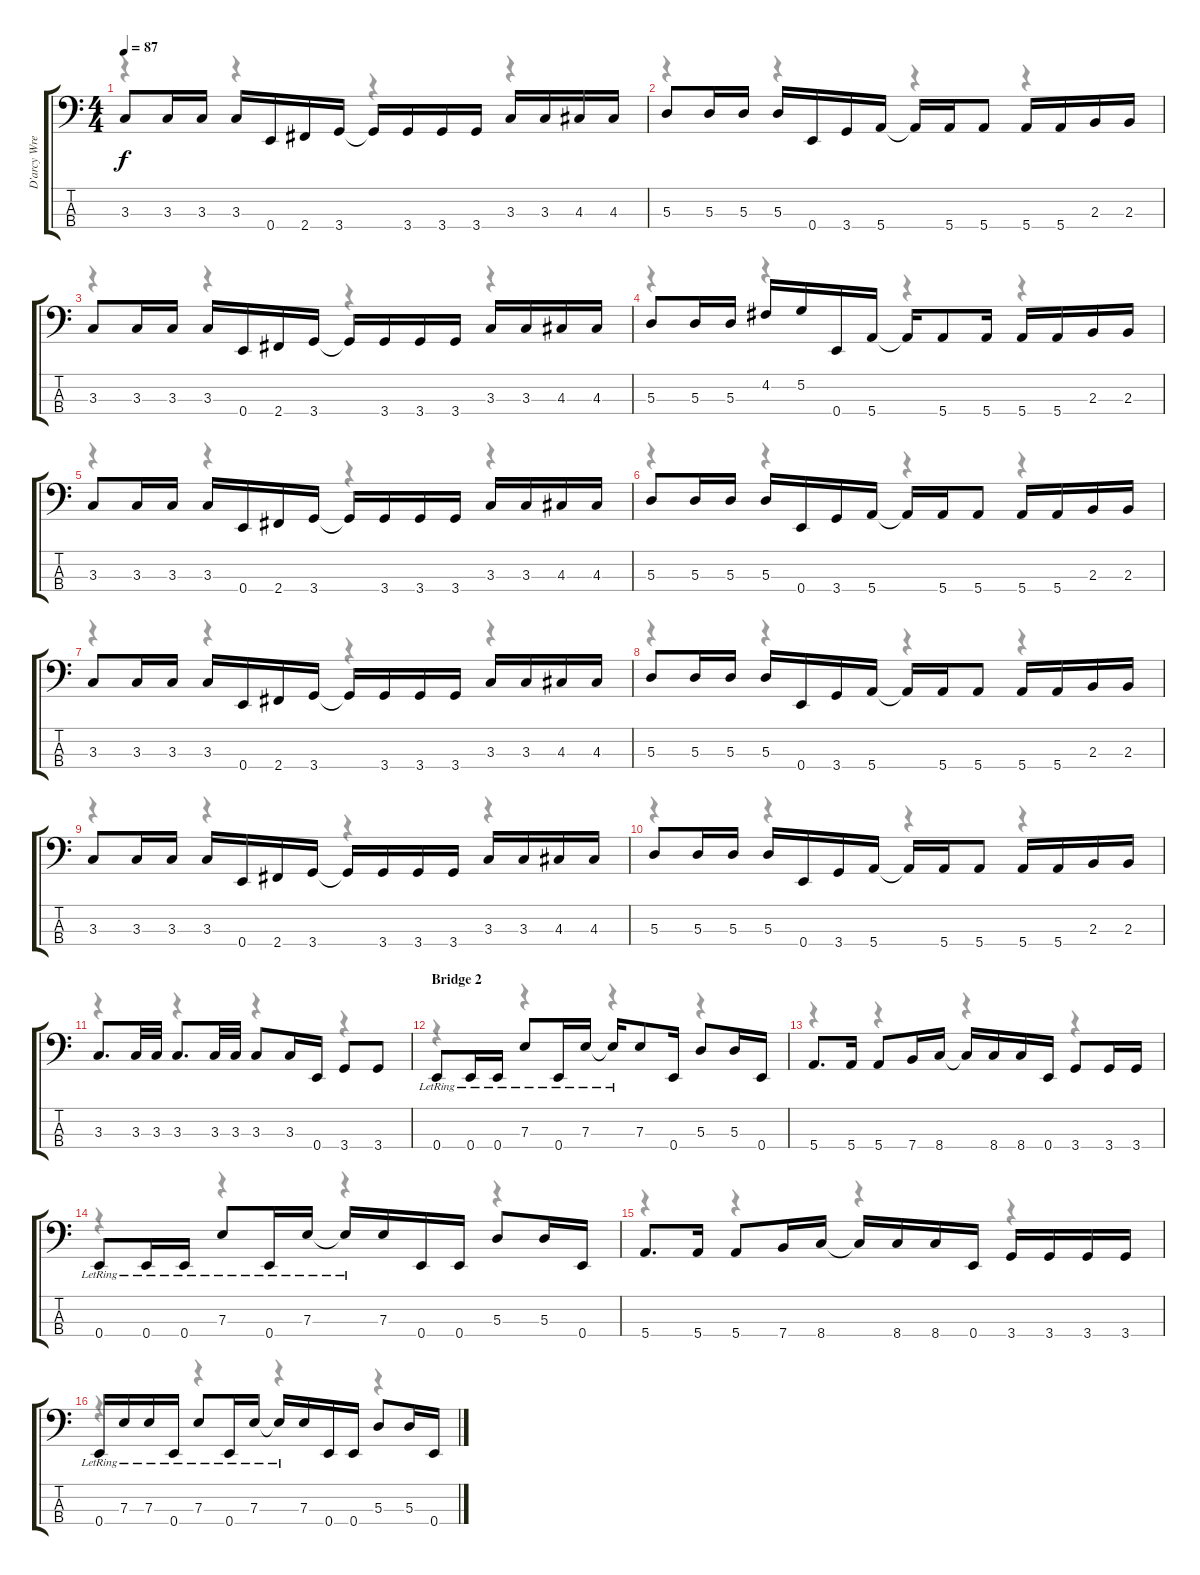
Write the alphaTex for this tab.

\track ("D'arcy Wretsky - Bass Guitar" "D'arcy Wre") {instrument electricbasspick}
\staff {score tabs}
\tuning (G2 D2 A1 E1) {hide}
\voice
\ts (4 4)
\tempo 87
\clef f4
\ks c
3.3.8{dy f} 3.3.16 3.3.16 3.3.16 0.4.16 2.4.16 3.4.16 3.4{t}.16 3.4.16 3.4.16 3.4.16 3.3.16 3.3.16 4.3.16 4.3.16 |
5.3.8 5.3.16 5.3.16 5.3.16 0.4.16 3.4.16 5.4.16 5.4{t}.16 5.4.16 5.4.8 5.4.16 5.4.16 2.3.16 2.3.16 |
3.3.8 3.3.16 3.3.16 3.3.16 0.4.16 2.4.16 3.4.16 3.4{t}.16 3.4.16 3.4.16 3.4.16 3.3.16 3.3.16 4.3.16 4.3.16 |
5.3.8 5.3.16 5.3.16 4.2.16 5.2.16 0.4.16 5.4.16 5.4{t}.16 5.4.8 5.4.16 5.4.16 5.4.16 2.3.16 2.3.16 |
3.3.8 3.3.16 3.3.16 3.3.16 0.4.16 2.4.16 3.4.16 3.4{t}.16 3.4.16 3.4.16 3.4.16 3.3.16 3.3.16 4.3.16 4.3.16 |
5.3.8 5.3.16 5.3.16 5.3.16 0.4.16 3.4.16 5.4.16 5.4{t}.16 5.4.16 5.4.8 5.4.16 5.4.16 2.3.16 2.3.16 |
3.3.8 3.3.16 3.3.16 3.3.16 0.4.16 2.4.16 3.4.16 3.4{t}.16 3.4.16 3.4.16 3.4.16 3.3.16 3.3.16 4.3.16 4.3.16 |
5.3.8 5.3.16 5.3.16 5.3.16 0.4.16 3.4.16 5.4.16 5.4{t}.16 5.4.16 5.4.8 5.4.16 5.4.16 2.3.16 2.3.16 |
3.3.8 3.3.16 3.3.16 3.3.16 0.4.16 2.4.16 3.4.16 3.4{t}.16 3.4.16 3.4.16 3.4.16 3.3.16 3.3.16 4.3.16 4.3.16 |
5.3.8 5.3.16 5.3.16 5.3.16 0.4.16 3.4.16 5.4.16 5.4{t}.16 5.4.16 5.4.8 5.4.16 5.4.16 2.3.16 2.3.16 |
3.3.8{d} 3.3.32 3.3.32 3.3.8{d} 3.3.32 3.3.32 3.3.8 3.3.16 0.4.16 3.4.8 3.4.8 |
\section ("" "Bridge 2")
0.4{lr}.8 0.4{lr}.16 0.4{lr}.16 7.3{lr}.8 0.4{lr}.16 7.3{lr}.16 7.3{lr t}.16 7.3.8 0.4.16 5.3.8 5.3.16 0.4.16 |
5.4.8{d} 5.4.16 5.4.8 7.4.16 8.4.16 8.4{t}.16 8.4.16 8.4.16 0.4.16 3.4.8 3.4.16 3.4.16 |
0.4{lr}.8 0.4{lr}.16 0.4{lr}.16 7.3{lr}.8 0.4{lr}.16 7.3{lr}.16 7.3{lr t}.16 7.3.16 0.4.16 0.4.16 5.3.8 5.3.16 0.4.16 |
5.4.8{d} 5.4.16 5.4.8 7.4.16 8.4.16 8.4{t}.16 8.4.16 8.4.16 0.4.16 3.4.16 3.4.16 3.4.16 3.4.16 |
0.4{lr}.16 7.3{lr}.16 7.3{lr}.16 0.4{lr}.16 7.3{lr}.8 0.4{lr}.16 7.3{lr}.16 7.3{lr t}.16 7.3.16 0.4.16 0.4.16 5.3.8 5.3.16 0.4.16
\voice
\clef f4
\ottava regular
\simile none
\ks c
r.4{dy f} r.4 r.4 r.4 |
r.4 r.4 r.4 r.4 |
r.4 r.4 r.4 r.4 |
r.4 r.4 r.4 r.4 |
r.4 r.4 r.4 r.4 |
r.4 r.4 r.4 r.4 |
r.4 r.4 r.4 r.4 |
r.4 r.4 r.4 r.4 |
r.4 r.4 r.4 r.4 |
r.4 r.4 r.4 r.4 |
r.4 r.4 r.4 r.4 |
r.4 r.4 r.4 r.4 |
r.4 r.4 r.4 r.4 |
r.4 r.4 r.4 r.4 |
r.4 r.4 r.4 r.4 |
r.4 r.4 r.4 r.4
